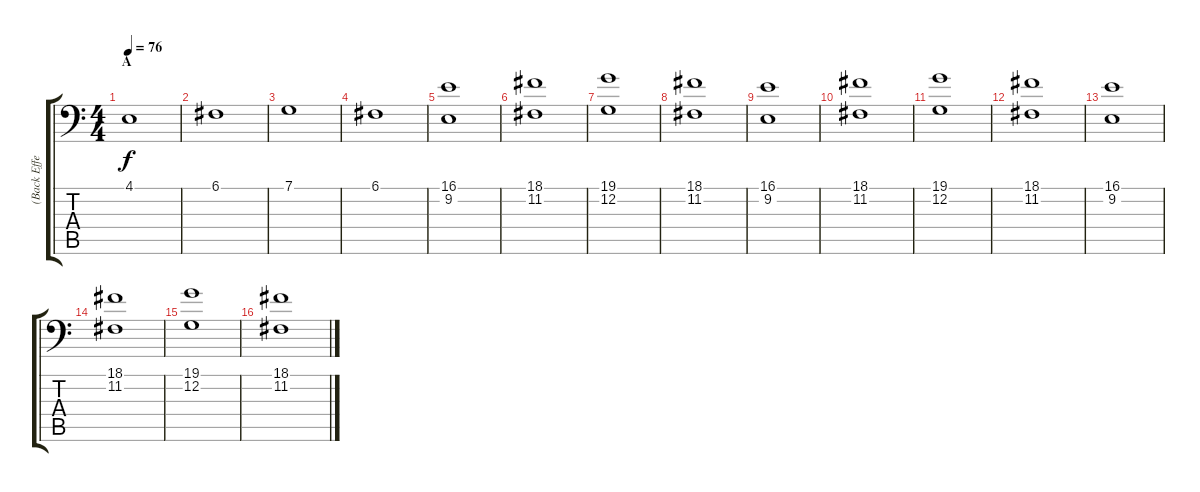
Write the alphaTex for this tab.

\track ("(Back Effect)" "(Back Effe") {instrument stringensemble2}
\staff {score tabs}
\tuning (C3 G2 D2 A1 E1 B0) {hide}
\ts (4 4)
\section ("" "A")
\tempo 76
\clef f4
\ks c
4.1.1{dy f instrument stringensemble2} |
6.1.1 |
7.1.1 |
6.1.1 |
(16.1 9.2).1 |
(18.1 11.2).1 |
(19.1 12.2).1 |
(18.1 11.2).1 |
(16.1 9.2).1 |
(18.1 11.2).1 |
(19.1 12.2).1 |
(18.1 11.2).1 |
(16.1 9.2).1 |
(18.1 11.2).1 |
(19.1 12.2).1 |
(18.1 11.2).1
